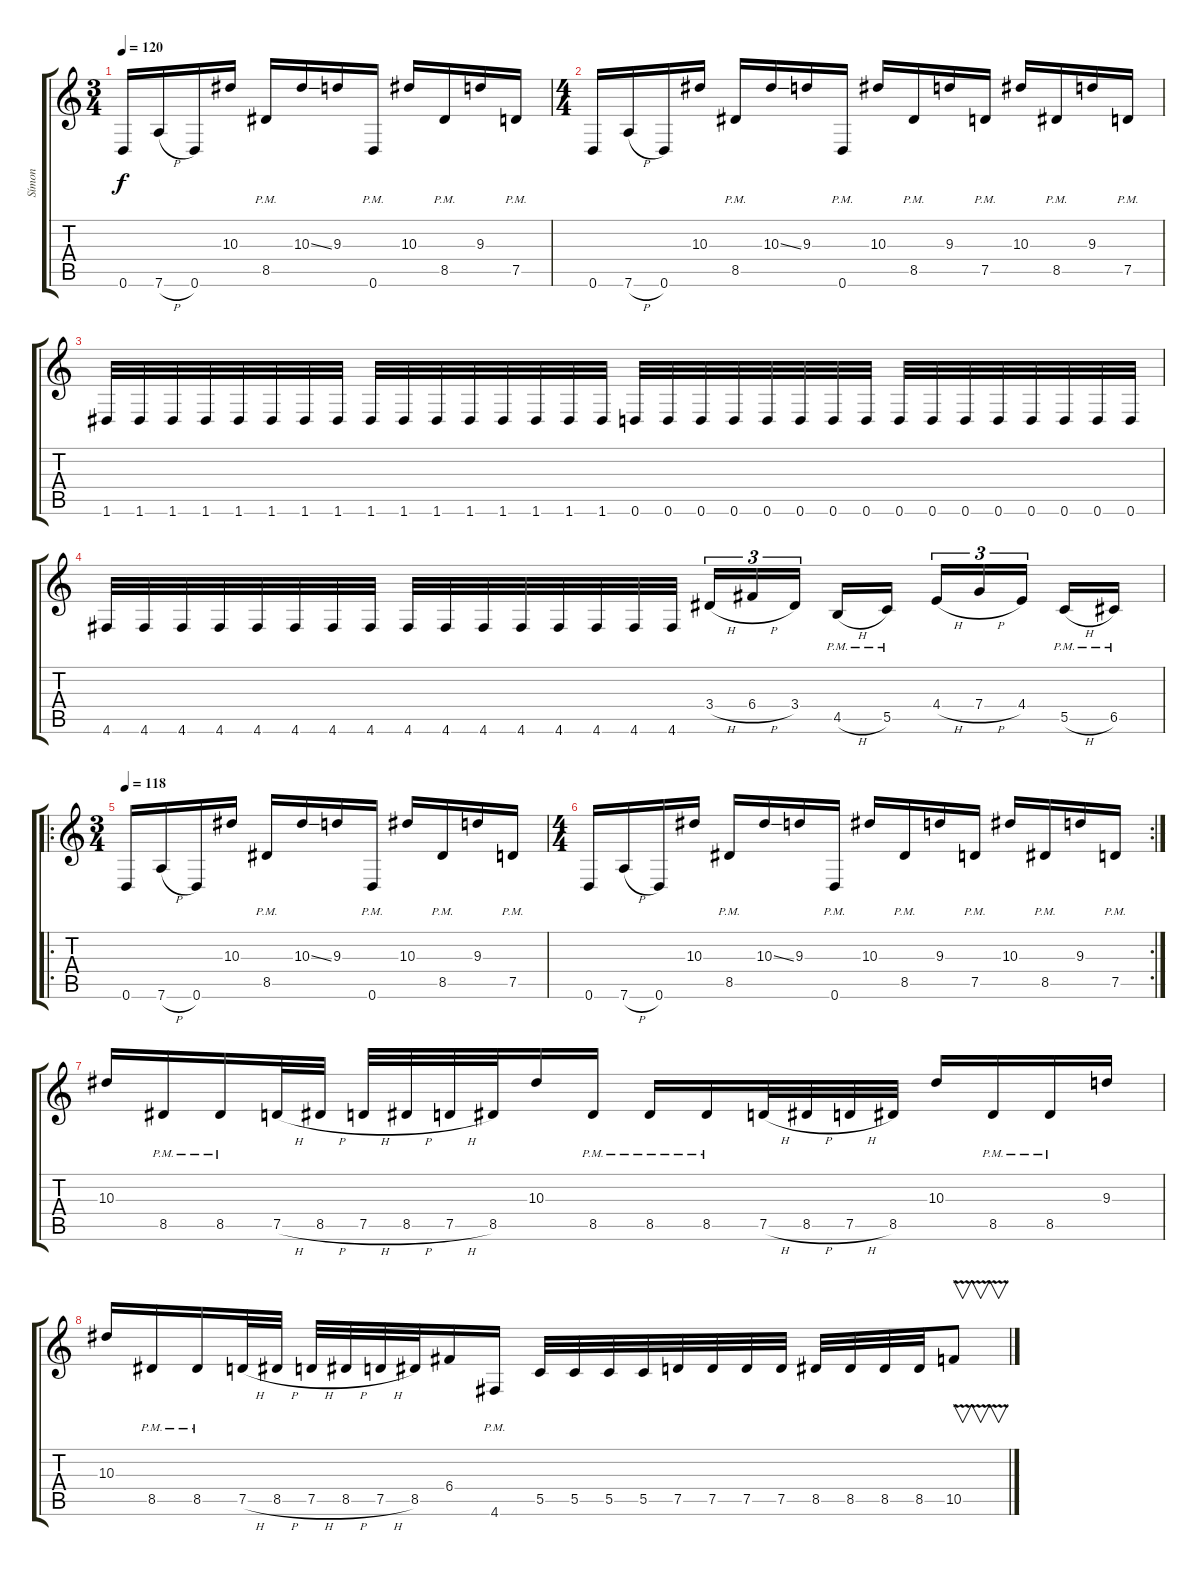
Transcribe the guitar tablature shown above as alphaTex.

\track ("Símon" "Símon") {instrument distortionguitar}
\staff {score tabs}
\tuning (D4 A3 F3 C3 G2 D2) {hide}
\ts (3 4)
\tempo 120
\clef g2
\ks c
0.6.16{dy f} 7.6{h}.16 0.6.16 10.3.16 8.5{pm}.16 10.3{ss}.16 9.3.16 0.6{pm}.16 10.3.16 8.5{pm}.16 9.3.16 7.5{pm}.16 |
\ts (4 4)
0.6.16 7.6{h}.16 0.6.16 10.3.16 8.5{pm}.16 10.3{ss}.16 9.3.16 0.6{pm}.16 10.3.16 8.5{pm}.16 9.3.16 7.5{pm}.16 10.3.16 8.5{pm}.16 9.3.16 7.5{pm}.16 |
1.6.32 1.6.32 1.6.32 1.6.32 1.6.32 1.6.32 1.6.32 1.6.32 1.6.32 1.6.32 1.6.32 1.6.32 1.6.32 1.6.32 1.6.32 1.6.32 0.6.32 0.6.32 0.6.32 0.6.32 0.6.32 0.6.32 0.6.32 0.6.32 0.6.32 0.6.32 0.6.32 0.6.32 0.6.32 0.6.32 0.6.32 0.6.32 |
4.6.32 4.6.32 4.6.32 4.6.32 4.6.32 4.6.32 4.6.32 4.6.32 4.6.32 4.6.32 4.6.32 4.6.32 4.6.32 4.6.32 4.6.32 4.6.32 3.4{h}.16{tu (3 2)} 6.4{h}.16{tu (3 2)} 3.4.16{tu (3 2) beam splitsecondary} 4.5{h pm}.16 5.5{pm}.16 4.4{h}.16{tu (3 2)} 7.4{h}.16{tu (3 2)} 4.4.16{tu (3 2) beam splitsecondary} 5.5{h pm}.16 6.5{pm}.16 |
\ro
\ts (3 4)
\tempo 118
0.6.16 7.6{h}.16 0.6.16 10.3.16 8.5{pm}.16 10.3{ss}.16 9.3.16 0.6{pm}.16 10.3.16 8.5{pm}.16 9.3.16 7.5{pm}.16 |
\rc 2
\ts (4 4)
0.6.16 7.6{h}.16 0.6.16 10.3.16 8.5{pm}.16 10.3{ss}.16 9.3.16 0.6{pm}.16 10.3.16 8.5{pm}.16 9.3.16 7.5{pm}.16 10.3.16 8.5{pm}.16 9.3.16 7.5{pm}.16 |
10.3.16 8.5{pm}.16 8.5{pm}.16 7.5{h}.32 8.5{h}.32 7.5{h}.32 8.5{h}.32 7.5{h}.32 8.5.32 10.3.16 8.5{pm}.16 8.5{pm}.16 8.5{pm}.16 7.5{h}.32 8.5{h}.32 7.5{h}.32 8.5.32 10.3.16 8.5{pm}.16 8.5{pm}.16 9.3.16 |
10.3.16 8.5{pm}.16 8.5{pm}.16 7.5{h}.32 8.5{h}.32 7.5{h}.32 8.5{h}.32 7.5{h}.32 8.5.32 6.4.16 4.6{pm}.16 5.5.32 5.5.32 5.5.32 5.5.32 7.5.32 7.5.32 7.5.32 7.5.32 8.5.32 8.5.32 8.5.32 8.5.32 10.5{v}.8{v}
